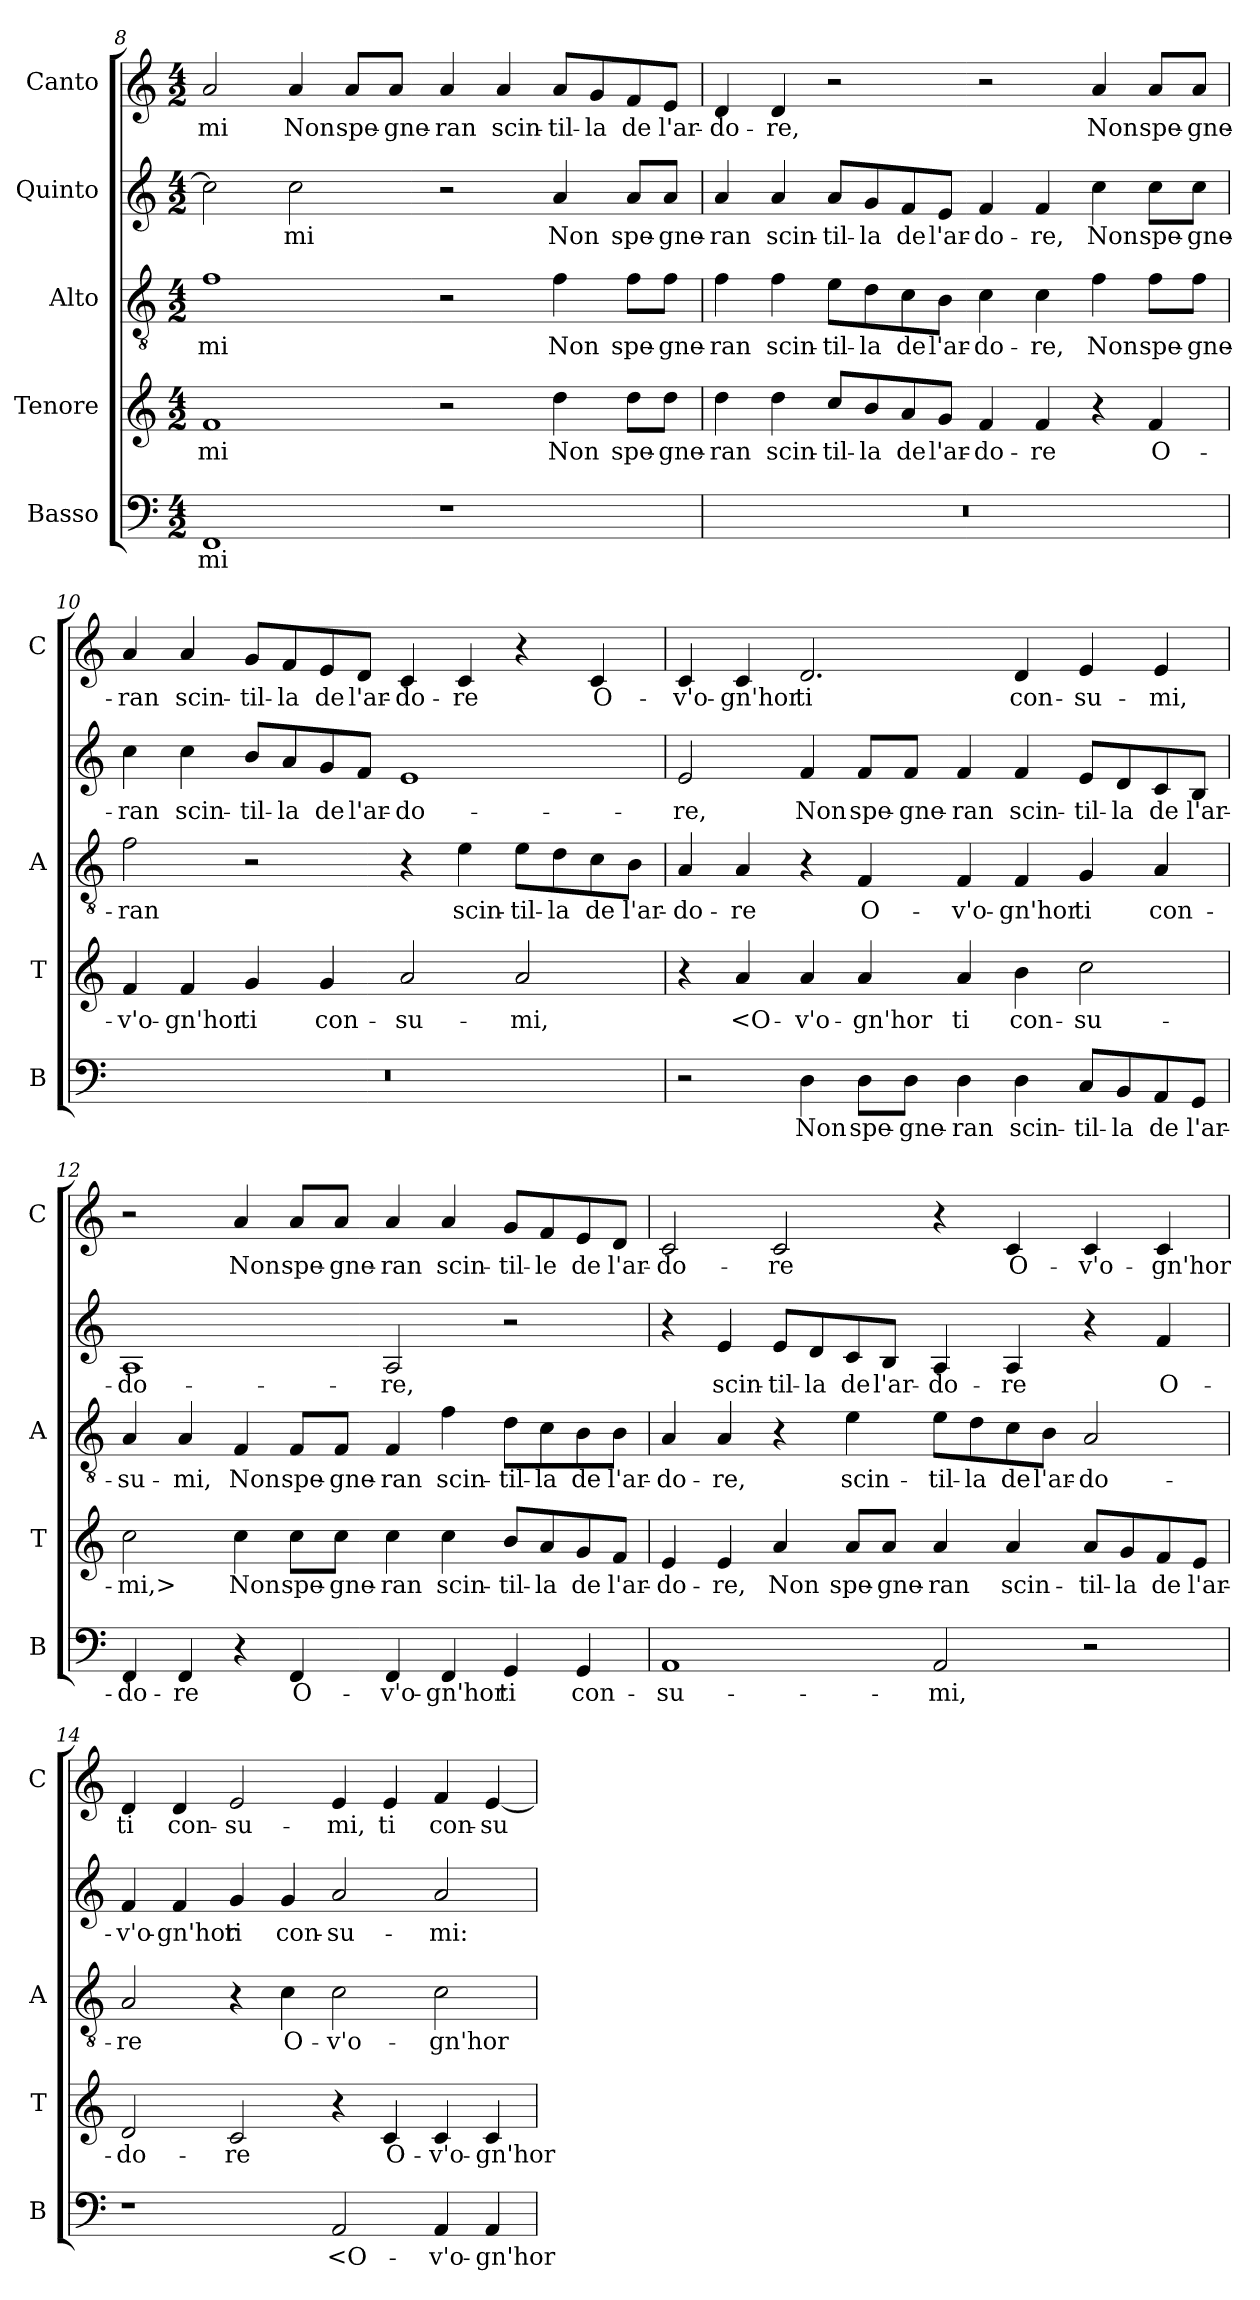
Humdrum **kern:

**kern	**text	**kern	**text	**kern	**text	**kern	**text	**kern	**text
*part5	*part5	*part4	*part4	*part3	*part3	*part2	*part2	*part1	*part1
*staff5	*staff5	*staff4	*staff4	*staff3	*staff3	*staff2	*staff2	*staff1	*staff1
*I"Basso	*	*I"Tenore	*	*I"Alto	*	*I"Quinto	*	*I"Canto	*
*I'B	*	*I'T	*	*I'A	*	*	*	*I'C	*
*clefF4	*	*clefG2	*	*clefGv2	*	*clefG2	*	*clefG2	*
*k[]	*	*k[]	*	*k[]	*	*k[]	*	*k[]	*
*C:	*	*C:	*	*C:	*	*C:	*	*C:	*
*M4/2	*	*M4/2	*	*M4/2	*	*M4/2	*	*M4/2	*
=8	=8	=8	=8	=8	=8	=8	=8	=8	=8
1FF	-mi	1f	-mi	1f	-mi	2cc]	.	2a	-mi
.	.	.	.	.	.	2cc	-mi	4a	Non
.	.	.	.	.	.	.	.	8aL	spe-
.	.	.	.	.	.	.	.	8aJ	-gne-
1r	.	2r	.	2r	.	2r	.	4a	-ran
.	.	.	.	.	.	.	.	4a	scin-
.	.	4dd	Non	4f	Non	4a	Non	8aL	-til-
.	.	.	.	.	.	.	.	8g	-la
.	.	8ddL	spe-	8fL	spe-	8aL	spe-	8f	de
.	.	8ddJ	-gne-	8fJ	-gne-	8aJ	-gne-	8eJ	l'ar-
=9	=9	=9	=9	=9	=9	=9	=9	=9	=9
0r	.	4dd	-ran	4f	-ran	4a	-ran	4d	-do-
.	.	4dd	scin-	4f	scin-	4a	scin-	4d	-re,
.	.	8ccL	-til-	8eL	-til-	8aL	-til-	2r	.
.	.	8b	-la	8d	-la	8g	-la	.	.
.	.	8a	de	8c	de	8f	de	.	.
.	.	8gJ	l'ar-	8BJ	l'ar-	8eJ	l'ar-	.	.
.	.	4f	-do-	4c	-do-	4f	-do-	2r	.
.	.	4f	-re	4c	-re,	4f	-re,	.	.
.	.	4r	.	4f	Non	4cc	Non	4a	Non
.	.	4f	O-	8fL	spe-	8ccL	spe-	8aL	spe-
.	.	.	.	8fJ	-gne-	8ccJ	-gne-	8aJ	-gne-
=10	=10	=10	=10	=10	=10	=10	=10	=10	=10
0r	.	4f	-v'o-	2f	-ran	4cc	-ran	4a	-ran
.	.	4f	-gn'hor	.	.	4cc	scin-	4a	scin-
.	.	4g	ti	2r	.	8bL	-til-	8gL	-til-
.	.	.	.	.	.	8a	-la	8f	-la
.	.	4g	con-	.	.	8g	de	8e	de
.	.	.	.	.	.	8fJ	l'ar-	8dJ	l'ar-
.	.	2a	-su-	4r	.	1e	-do-	4c	-do-
.	.	.	.	4e	scin-	.	.	4c	-re
.	.	2a	-mi,	8eL	-til-	.	.	4r	.
.	.	.	.	8d	-la	.	.	.	.
.	.	.	.	8c	de	.	.	4c	O-
.	.	.	.	8BJ	l'ar-	.	.	.	.
=11	=11	=11	=11	=11	=11	=11	=11	=11	=11
2r	.	4r	.	4A	-do-	2e	-re,	4c	-v'o-
.	.	4a	<O-	4A	-re	.	.	4c	-gn'hor
4D	Non	4a	-v'o-	4r	.	4f	Non	2.d	ti
8DL	spe-	4a	-gn'hor	4F	O-	8fL	spe-	.	.
8DJ	-gne-	.	.	.	.	8fJ	-gne-	.	.
4D	-ran	4a	ti	4F	-v'o-	4f	-ran	.	.
4D	scin-	4b	con-	4F	-gn'hor	4f	scin-	4d	con-
8CL	-til-	2cc	-su-	4G	ti	8eL	-til-	4e	-su-
8BB	-la	.	.	.	.	8d	-la	.	.
8AA	de	.	.	4A	con-	8c	de	4e	-mi,
8GGJ	l'ar-	.	.	.	.	8BJ	l'ar-	.	.
=12	=12	=12	=12	=12	=12	=12	=12	=12	=12
4FF	-do-	2cc	-mi,>	4A	-su-	1A	-do-	2r	.
4FF	-re	.	.	4A	-mi,	.	.	.	.
4r	.	4cc	Non	4F	Non	.	.	4a	Non
4FF	O-	8ccL	spe-	8FL	spe-	.	.	8aL	spe-
.	.	8ccJ	-gne-	8FJ	-gne-	.	.	8aJ	-gne-
4FF	-v'o-	4cc	-ran	4F	-ran	2A	-re,	4a	-ran
4FF	-gn'hor	4cc	scin-	4f	scin-	.	.	4a	scin-
4GG	ti	8bL	-til-	8dL	-til-	2r	.	8gL	-til-
.	.	8a	-la	8c	-la	.	.	8f	-le
4GG	con-	8g	de	8B	de	.	.	8e	de
.	.	8fJ	l'ar-	8BJ	l'ar-	.	.	8dJ	l'ar-
=13	=13	=13	=13	=13	=13	=13	=13	=13	=13
1AA	-su-	4e	-do-	4A	-do-	4r	.	2c	-do-
.	.	4e	-re,	4A	-re,	4e	scin-	.	.
.	.	4a	Non	4r	.	8eL	-til-	2c	-re
.	.	.	.	.	.	8d	-la	.	.
.	.	8aL	spe-	4e	scin-	8c	de	.	.
.	.	8aJ	-gne-	.	.	8BJ	l'ar-	.	.
2AA	-mi,	4a	-ran	8eL	-til-	4A	-do-	4r	.
.	.	.	.	8d	-la	.	.	.	.
.	.	4a	scin-	8c	de	4A	-re	4c	O-
.	.	.	.	8BJ	l'ar-	.	.	.	.
2r	.	8aL	-til-	2A	-do-	4r	.	4c	-v'o-
.	.	8g	-la	.	.	.	.	.	.
.	.	8f	de	.	.	4f	O-	4c	-gn'hor
.	.	8eJ	l'ar-	.	.	.	.	.	.
=14	=14	=14	=14	=14	=14	=14	=14	=14	=14
1r	.	2d	-do-	2A	-re	4f	-v'o-	4d	ti
.	.	.	.	.	.	4f	-gn'hor	4d	con-
.	.	2c	-re	4r	.	4g	ti	2e	-su-
.	.	.	.	4c	O-	4g	con-	.	.
2AA	<O-	4r	.	2c	-v'o-	2a	-su-	4e	-mi,
.	.	4c	O-	.	.	.	.	4e	ti
4AA	-v'o-	4c	-v'o-	2c	-gn'hor	2a	-mi:	4f	con-
4AA	-gn'hor	4c	-gn'hor	.	.	.	.	[4e	-su-
=	=	=	=	=	=	=	=	=	=
*-	*-	*-	*-	*-	*-	*-	*-	*-	*-
